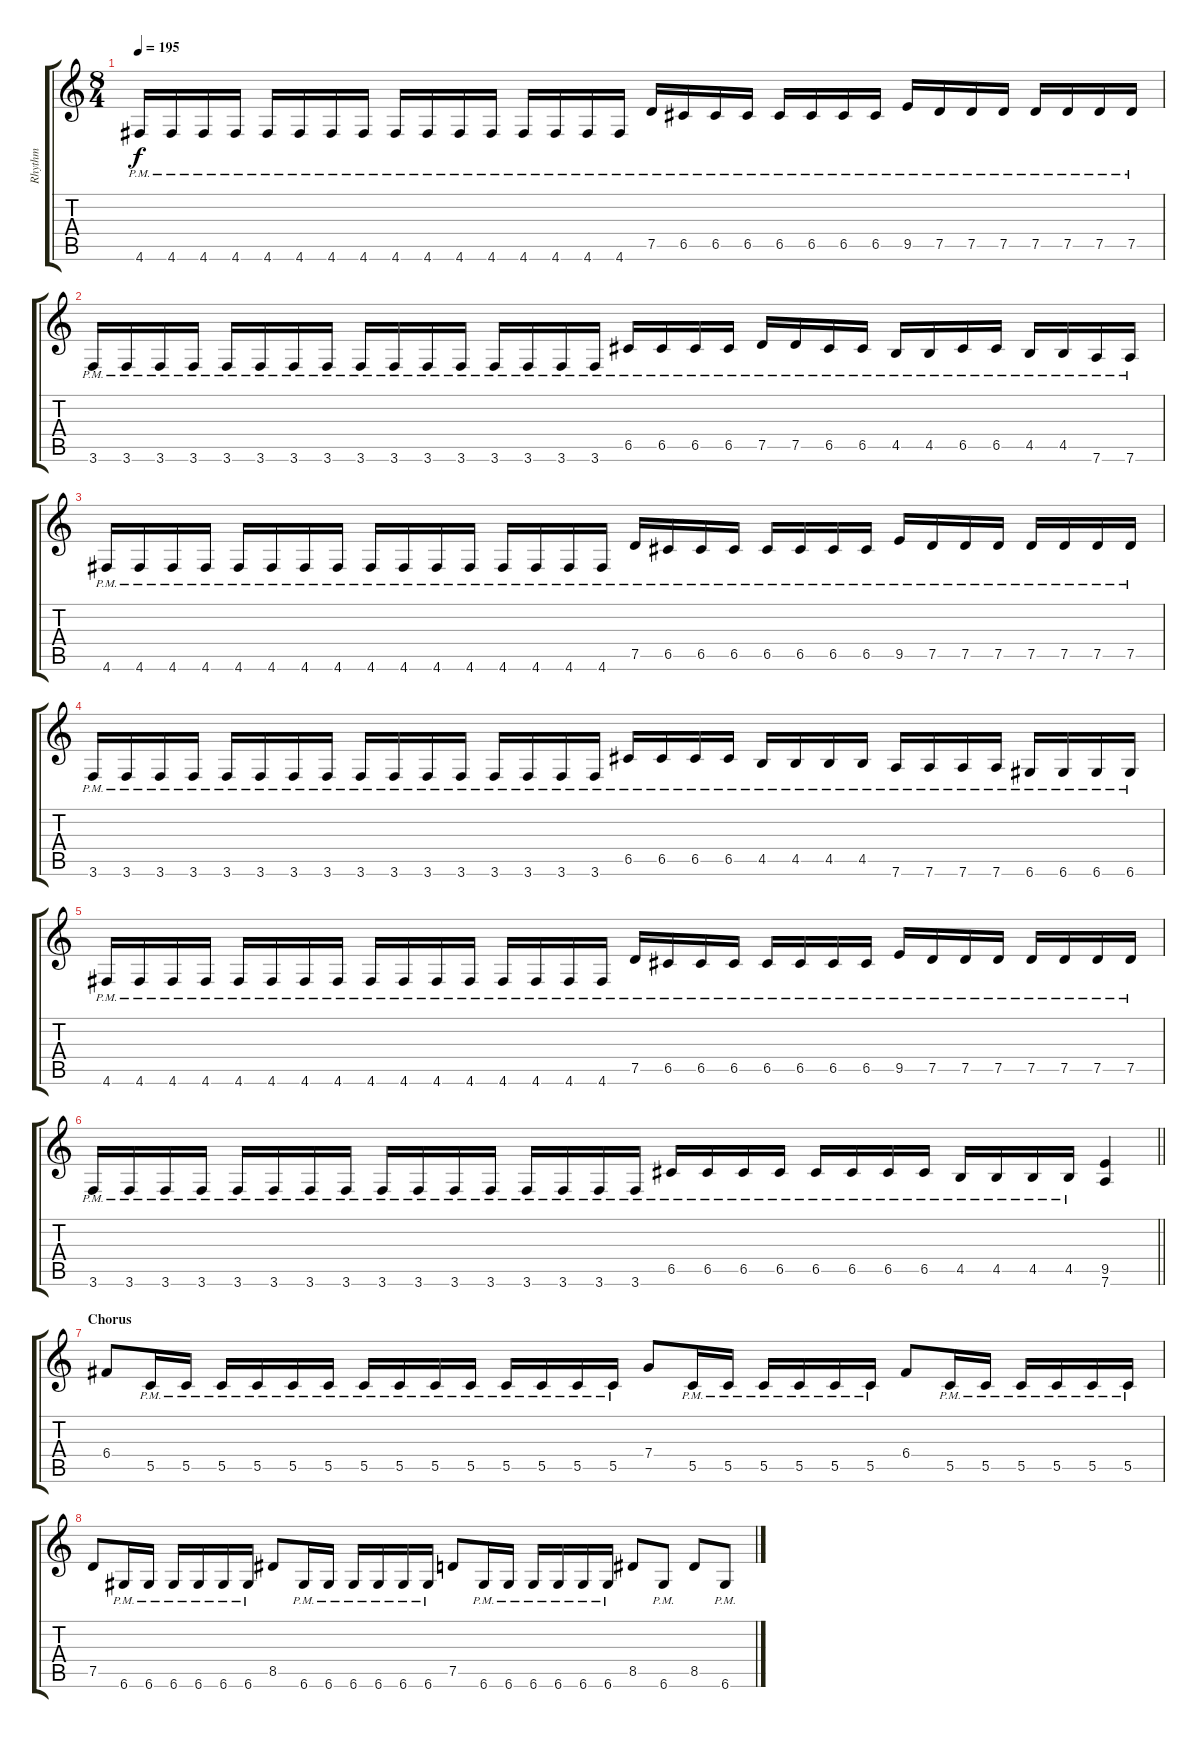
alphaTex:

\track ("Rhythm" "Rhythm") {instrument overdrivenguitar}
\staff {score tabs}
\tuning (D4 A3 F3 C3 G2 D2) {hide}
\ts (8 4)
\tempo 195
\clef g2
\ks c
4.6{pm}.16{dy f} 4.6{pm}.16 4.6{pm}.16 4.6{pm}.16 4.6{pm}.16 4.6{pm}.16 4.6{pm}.16 4.6{pm}.16 4.6{pm}.16 4.6{pm}.16 4.6{pm}.16 4.6{pm}.16 4.6{pm}.16 4.6{pm}.16 4.6{pm}.16 4.6{pm}.16 7.5{pm}.16 6.5{pm}.16 6.5{pm}.16 6.5{pm}.16 6.5{pm}.16 6.5{pm}.16 6.5{pm}.16 6.5{pm}.16 9.5{pm}.16 7.5{pm}.16 7.5{pm}.16 7.5{pm}.16 7.5{pm}.16 7.5{pm}.16 7.5{pm}.16 7.5{pm}.16 |
3.6{pm}.16 3.6{pm}.16 3.6{pm}.16 3.6{pm}.16 3.6{pm}.16 3.6{pm}.16 3.6{pm}.16 3.6{pm}.16 3.6{pm}.16 3.6{pm}.16 3.6{pm}.16 3.6{pm}.16 3.6{pm}.16 3.6{pm}.16 3.6{pm}.16 3.6{pm}.16 6.5{pm}.16 6.5{pm}.16 6.5{pm}.16 6.5{pm}.16 7.5{pm}.16 7.5{pm}.16 6.5{pm}.16 6.5{pm}.16 4.5{pm}.16 4.5{pm}.16 6.5{pm}.16 6.5{pm}.16 4.5{pm}.16 4.5{pm}.16 7.6{pm}.16 7.6{pm}.16 |
4.6{pm}.16 4.6{pm}.16 4.6{pm}.16 4.6{pm}.16 4.6{pm}.16 4.6{pm}.16 4.6{pm}.16 4.6{pm}.16 4.6{pm}.16 4.6{pm}.16 4.6{pm}.16 4.6{pm}.16 4.6{pm}.16 4.6{pm}.16 4.6{pm}.16 4.6{pm}.16 7.5{pm}.16 6.5{pm}.16 6.5{pm}.16 6.5{pm}.16 6.5{pm}.16 6.5{pm}.16 6.5{pm}.16 6.5{pm}.16 9.5{pm}.16 7.5{pm}.16 7.5{pm}.16 7.5{pm}.16 7.5{pm}.16 7.5{pm}.16 7.5{pm}.16 7.5{pm}.16 |
3.6{pm}.16 3.6{pm}.16 3.6{pm}.16 3.6{pm}.16 3.6{pm}.16 3.6{pm}.16 3.6{pm}.16 3.6{pm}.16 3.6{pm}.16 3.6{pm}.16 3.6{pm}.16 3.6{pm}.16 3.6{pm}.16 3.6{pm}.16 3.6{pm}.16 3.6{pm}.16 6.5{pm}.16 6.5{pm}.16 6.5{pm}.16 6.5{pm}.16 4.5{pm}.16 4.5{pm}.16 4.5{pm}.16 4.5{pm}.16 7.6{pm}.16 7.6{pm}.16 7.6{pm}.16 7.6{pm}.16 6.6{pm}.16 6.6{pm}.16 6.6{pm}.16 6.6{pm}.16 |
4.6{pm}.16 4.6{pm}.16 4.6{pm}.16 4.6{pm}.16 4.6{pm}.16 4.6{pm}.16 4.6{pm}.16 4.6{pm}.16 4.6{pm}.16 4.6{pm}.16 4.6{pm}.16 4.6{pm}.16 4.6{pm}.16 4.6{pm}.16 4.6{pm}.16 4.6{pm}.16 7.5{pm}.16 6.5{pm}.16 6.5{pm}.16 6.5{pm}.16 6.5{pm}.16 6.5{pm}.16 6.5{pm}.16 6.5{pm}.16 9.5{pm}.16 7.5{pm}.16 7.5{pm}.16 7.5{pm}.16 7.5{pm}.16 7.5{pm}.16 7.5{pm}.16 7.5{pm}.16 |
\barLineRight lightlight
3.6{pm}.16 3.6{pm}.16 3.6{pm}.16 3.6{pm}.16 3.6{pm}.16 3.6{pm}.16 3.6{pm}.16 3.6{pm}.16 3.6{pm}.16 3.6{pm}.16 3.6{pm}.16 3.6{pm}.16 3.6{pm}.16 3.6{pm}.16 3.6{pm}.16 3.6{pm}.16 6.5{pm}.16 6.5{pm}.16 6.5{pm}.16 6.5{pm}.16 6.5{pm}.16 6.5{pm}.16 6.5{pm}.16 6.5{pm}.16 4.5{pm}.16 4.5{pm}.16 4.5{pm}.16 4.5{pm}.16 (9.5 7.6).4 |
\section ("" "Chorus")
6.4.8 5.5{pm}.16 5.5{pm}.16 5.5{pm}.16 5.5{pm}.16 5.5{pm}.16 5.5{pm}.16 5.5{pm}.16 5.5{pm}.16 5.5{pm}.16 5.5{pm}.16 5.5{pm}.16 5.5{pm}.16 5.5{pm}.16 5.5{pm}.16 7.4.8 5.5{pm}.16 5.5{pm}.16 5.5{pm}.16 5.5{pm}.16 5.5{pm}.16 5.5{pm}.16 6.4.8 5.5{pm}.16 5.5{pm}.16 5.5{pm}.16 5.5{pm}.16 5.5{pm}.16 5.5{pm}.16 |
7.5.8 6.6{pm}.16 6.6{pm}.16 6.6{pm}.16 6.6{pm}.16 6.6{pm}.16 6.6{pm}.16 8.5.8 6.6{pm}.16 6.6{pm}.16 6.6{pm}.16 6.6{pm}.16 6.6{pm}.16 6.6{pm}.16 7.5.8 6.6{pm}.16 6.6{pm}.16 6.6{pm}.16 6.6{pm}.16 6.6{pm}.16 6.6{pm}.16 8.5.8 6.6{pm}.8 8.5.8 6.6{pm}.8
